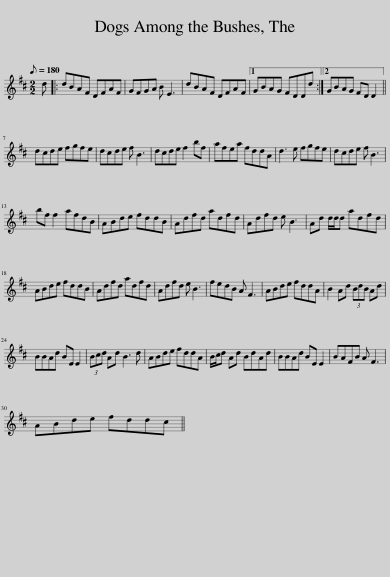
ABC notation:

X:1
L:1/8
Q:1/8=180
M:2/2
I:linebreak $
K:D
V:1 treble
V:1
 d |: dBAF DFAF | GFGA B E3 | dBAF DFAF |1 GBAG FDDd :|2 %5
 GBAG FD D2 ||$ dcde fgfe | dcde f B3 | dcde f2 bf | afea fddA | %10
 d3 e fgfe | dcde f B3 |$ bf f2 afdB | ABde fddB | Adfd adfd | %15
 Adfd e B3 | Ad d/d/d adfd |$ ABde fddB | Adfd adfd | Adfd e B3 | %20
 fedB A F3 | ABde fddA | B2 Ad (3BdB Ad |$ BBAd BE E2 | (3Bcd Ad B3 d | %25
 ABde fddA | B/c/d Ad BdAd | BBAd BE E2 | BAFB A F3 |$ ABde fddc || %30
